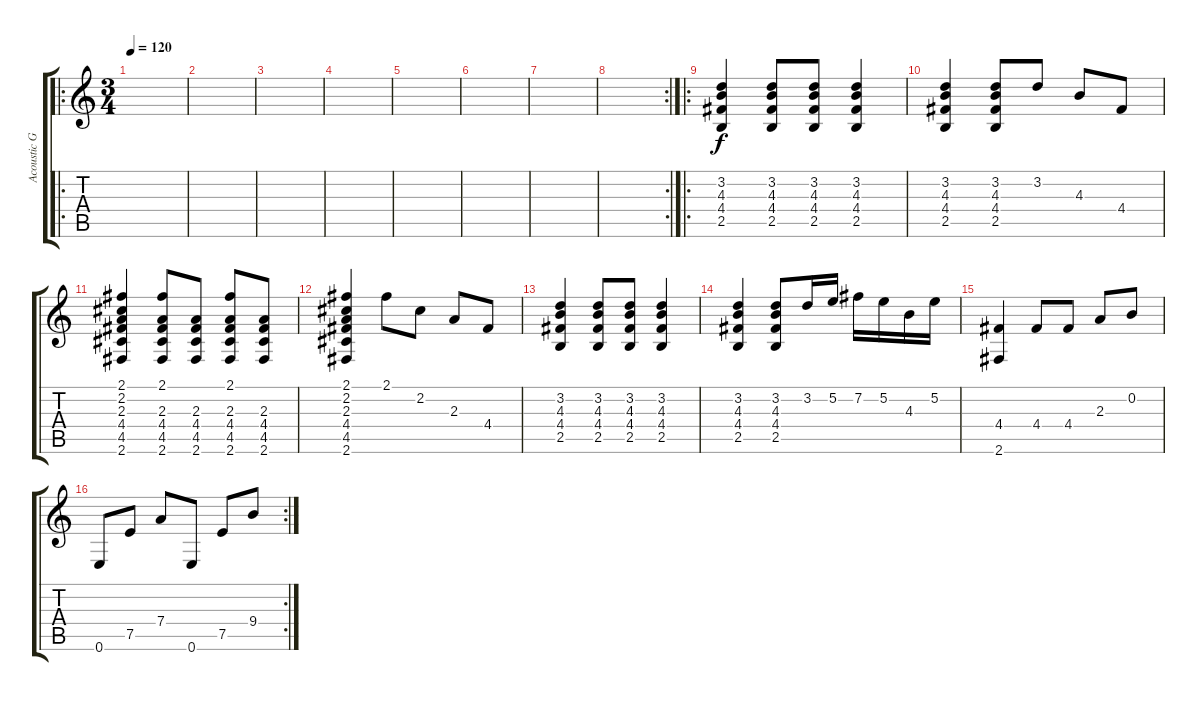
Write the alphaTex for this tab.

\track ("Acoustic Guitar" "Acoustic G") {instrument acousticguitarsteel}
\staff {score tabs}
\tuning (E4 B3 G3 D3 A2 E2) {hide}
\ro
\ts (3 4)
\tempo 120
\clef g2
\ks c
|
|
|
|
|
|
|
\rc 2
|
\ro
(3.2 4.3 4.4 2.5).4 (3.2 4.3 4.4 2.5).8 (3.2 4.3 4.4 2.5).8 (3.2 4.3 4.4 2.5).4 |
(3.2 4.3 4.4 2.5).4 (3.2 4.3 4.4 2.5).8 3.2.8 4.3.8 4.4.8 |
(2.1 2.2 2.3 4.4 4.5 2.6).4 (2.1 2.3 4.4 4.5 2.6).8 (2.3 4.4 4.5 2.6).8 (2.1 2.3 4.4 4.5 2.6).8 (2.3 4.4 4.5 2.6).8 |
(2.1 2.2 2.3 4.4 4.5 2.6).4 2.1.8 2.2.8 2.3.8 4.4.8 |
(3.2 4.3 4.4 2.5).4 (3.2 4.3 4.4 2.5).8 (3.2 4.3 4.4 2.5).8 (3.2 4.3 4.4 2.5).4 |
(3.2 4.3 4.4 2.5).4 (3.2 4.3 4.4 2.5).8 3.2.16 5.2.16 7.2.16 5.2.16 4.3.16 5.2.16 |
(4.4 2.6).4 4.4.8 4.4.8 2.3.8 0.2.8 |
\rc 2
0.6.8 7.5.8 7.4.8 0.6.8 7.5.8 9.4.8
